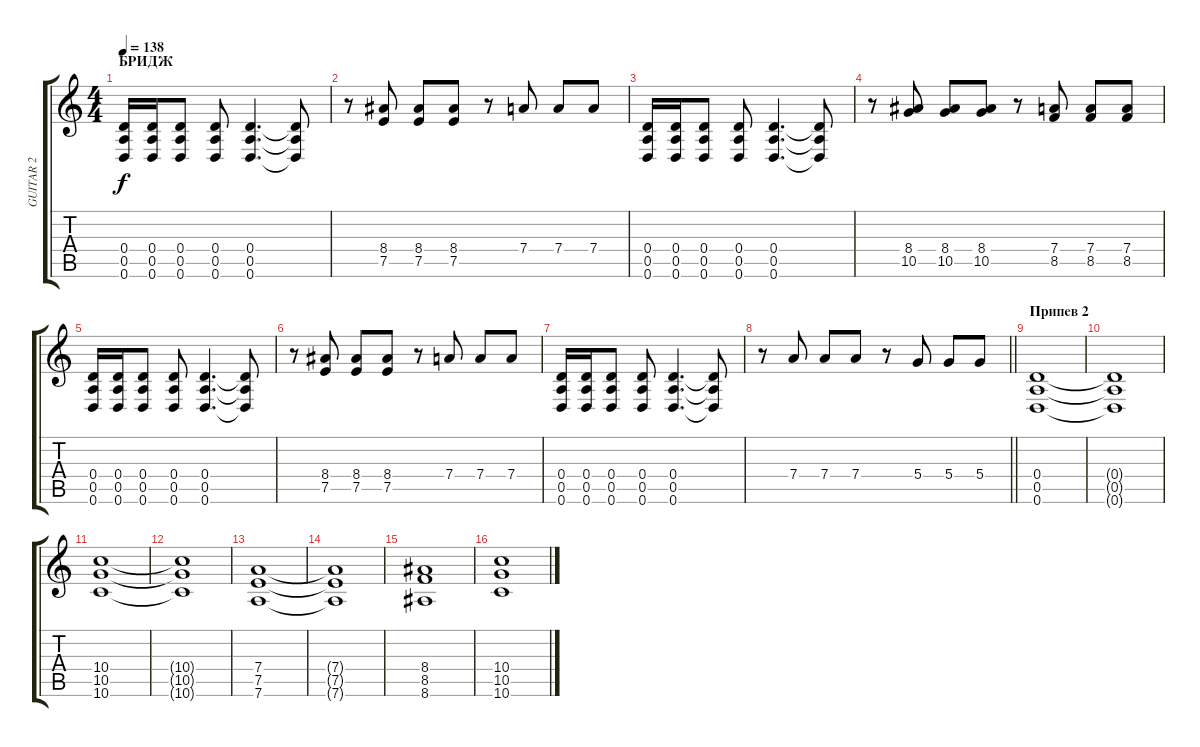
\track ("GUITAR 2" "GUITAR 2") {instrument overdrivenguitar}
\staff {score tabs}
\tuning (E4 B3 G3 D3 A2 D2) {hide}
\ts (4 4)
\section ("" "БРИДЖ")
\tempo 138
\clef g2
\ks c
(0.4 0.5 0.6).16{dy f} (0.4 0.5 0.6).16 (0.4 0.5 0.6).8 (0.4 0.5 0.6).8 (0.4 0.5 0.6).4{d} (0.4{t} 0.5{t} 0.6{t}).8 |
r.8 (8.4 7.5).8 (8.4 7.5).8 (8.4 7.5).8 r.8 7.4.8 7.4.8 7.4.8 |
(0.4 0.5 0.6).16 (0.4 0.5 0.6).16 (0.4 0.5 0.6).8 (0.4 0.5 0.6).8 (0.4 0.5 0.6).4{d} (0.4{t} 0.5{t} 0.6{t}).8 |
r.8 (8.4 10.5).8 (8.4 10.5).8 (8.4 10.5).8 r.8 (7.4 8.5).8 (7.4 8.5).8 (7.4 8.5).8 |
(0.4 0.5 0.6).16 (0.4 0.5 0.6).16 (0.4 0.5 0.6).8 (0.4 0.5 0.6).8 (0.4 0.5 0.6).4{d} (0.4{t} 0.5{t} 0.6{t}).8 |
r.8 (8.4 7.5).8 (8.4 7.5).8 (8.4 7.5).8 r.8 7.4.8 7.4.8 7.4.8 |
(0.4 0.5 0.6).16 (0.4 0.5 0.6).16 (0.4 0.5 0.6).8 (0.4 0.5 0.6).8 (0.4 0.5 0.6).4{d} (0.4{t} 0.5{t} 0.6{t}).8 |
\barLineRight lightlight
r.8 7.4.8 7.4.8 7.4.8 r.8 5.4.8 5.4.8 5.4.8 |
\section ("" "Припев 2")
(0.4 0.5 0.6).1 |
(0.4{t} 0.5{t} 0.6{t}).1 |
(10.4 10.5 10.6).1 |
(10.4{t} 10.5{t} 10.6{t}).1 |
(7.4 7.5 7.6).1 |
(7.4{t} 7.5{t} 7.6{t}).1 |
(8.4 8.5 8.6).1 |
(10.4 10.5 10.6).1
